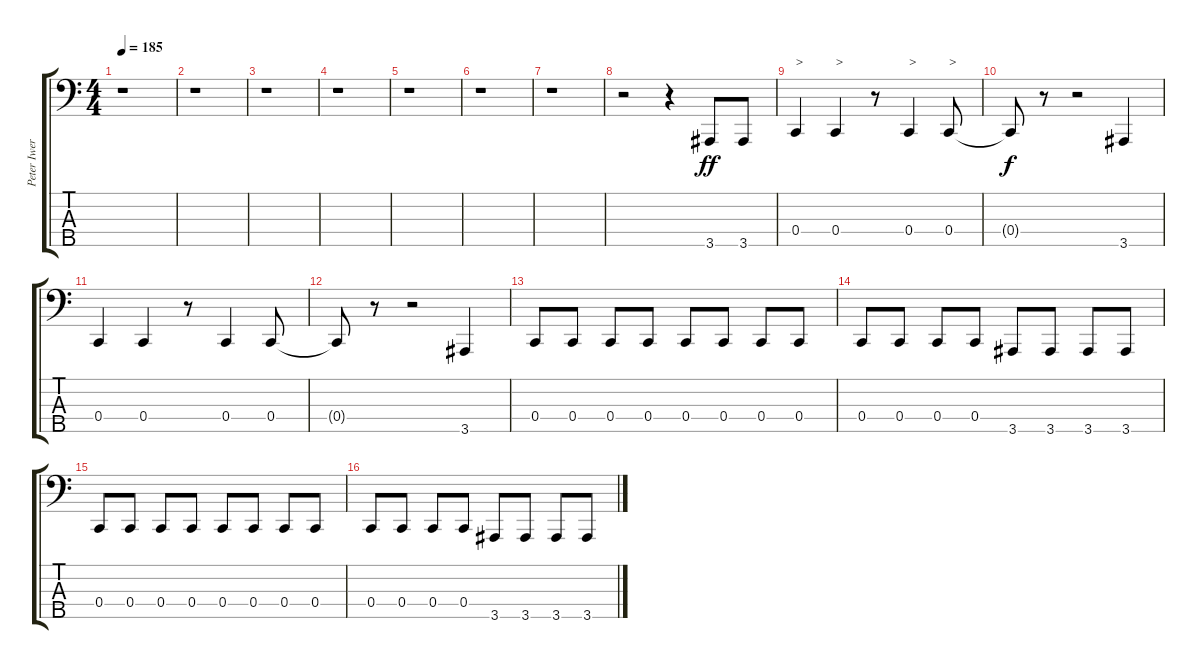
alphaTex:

\track ("Peter Iwers" "Peter Iwer") {instrument electricbassfinger}
\staff {score tabs}
\tuning (Eb2 Bb1 F1 C1 G0) {hide}
\ts (4 4)
\tempo 185
\clef f4
\ks c
r.1{dy ff instrument electricbassfinger} |
r.1 |
r.1 |
r.1 |
r.1 |
r.1 |
r.1 |
r.2 r.4 3.5.8 3.5.8 |
0.4.4{txt ">"} 0.4.4{txt ">"} r.8 0.4.4{txt ">"} 0.4.8{txt ">"} |
0.4{t}.8{dy f} r.8 r.2 3.5.4 |
0.4.4 0.4.4 r.8 0.4.4 0.4.8 |
0.4{t}.8 r.8 r.2 3.5.4 |
0.4.8 0.4.8 0.4.8 0.4.8 0.4.8 0.4.8 0.4.8 0.4.8 |
0.4.8 0.4.8 0.4.8 0.4.8 3.5.8 3.5.8 3.5.8 3.5.8 |
0.4.8 0.4.8 0.4.8 0.4.8 0.4.8 0.4.8 0.4.8 0.4.8 |
0.4.8 0.4.8 0.4.8 0.4.8 3.5.8 3.5.8 3.5.8 3.5.8
